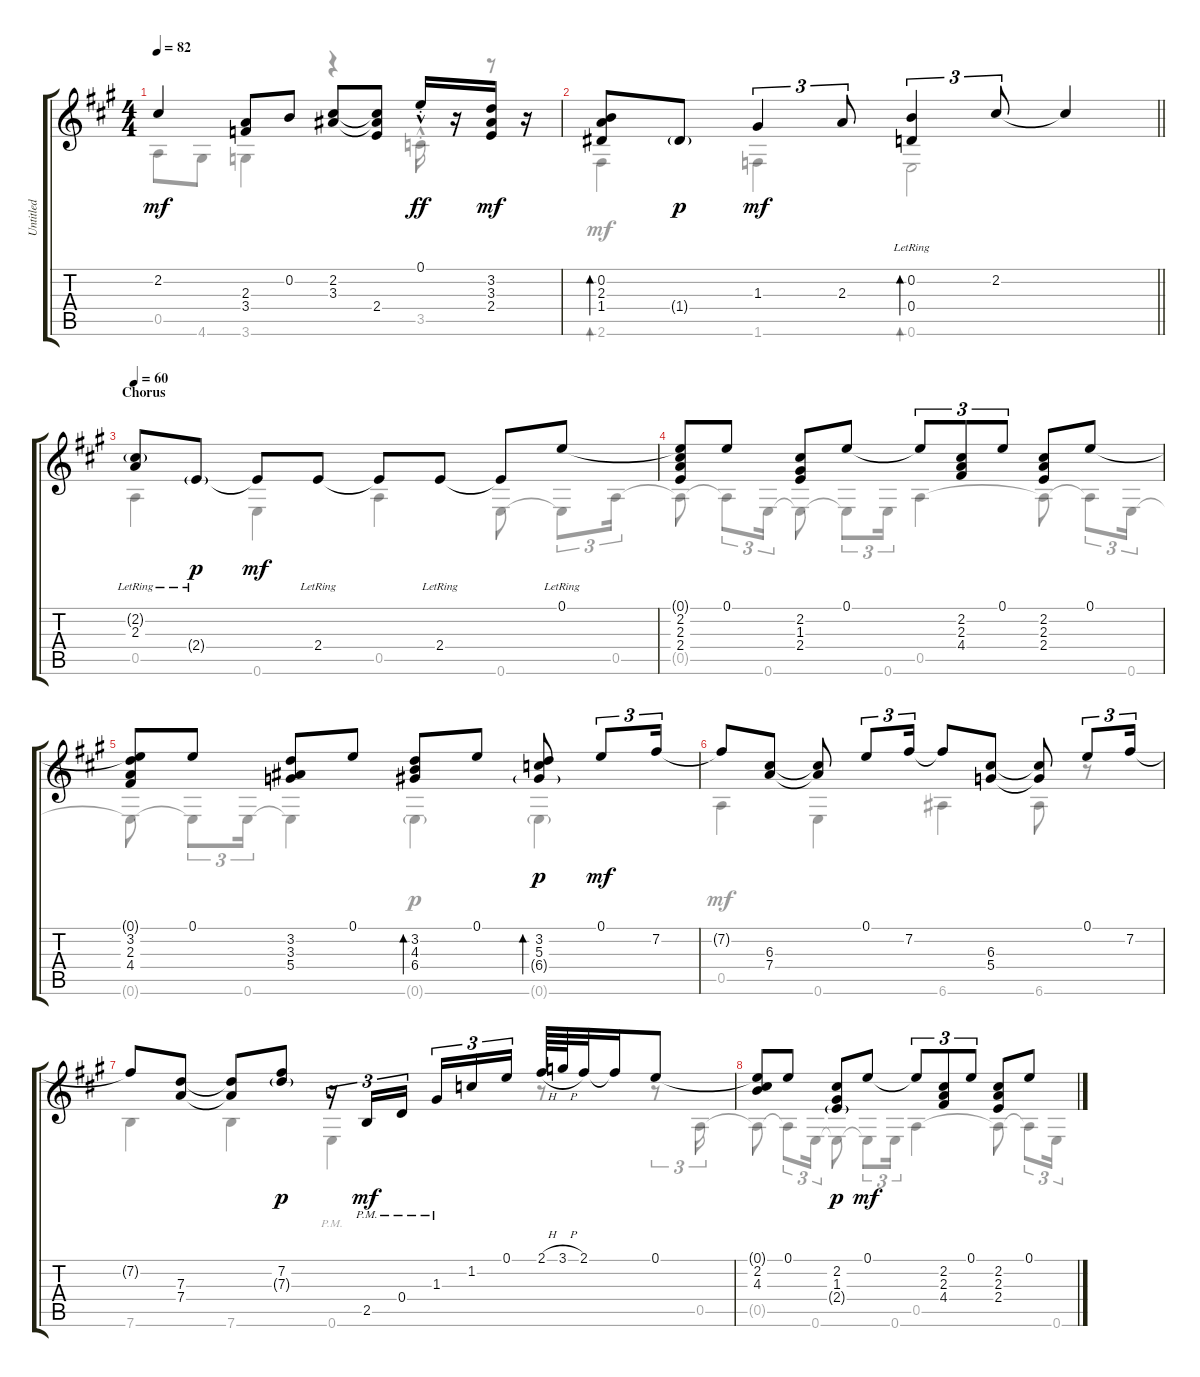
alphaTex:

\track ("Untitled" "Untitled") {instrument acousticguitarsteel}
\staff {score tabs}
\tuning (E4 B3 G3 D3 A2 E2) {hide}
\voice
\ts (4 4)
\tempo 82
\clef g2
\ks a
2.2.4{dy mf} (2.3 3.4).8 0.2.8 (2.2 3.3).8 (2.2{t} 3.3{t} 2.4).8 0.1{hac st}.16{dy ff} r.16 (3.2 3.3 2.4).16{dy mf} r.16 |
\barLineRight lightlight
(0.2 2.3 1.4).8{bd 30} 1.4{g}.8{dy p} 1.3.4{tu (3 2) dy mf} 2.3.8{tu (3 2)} (0.2{lr} 0.4{lr}).4{tu (3 2) bd 30} 2.2.8{tu (3 2)} 2.2{t}.4 |
\section ("" "Chorus")
\tempo 60
(2.2{g lr} 2.3{lr}).8 2.4{g lr}.8{dy p} 2.4{t}.8{dy mf} 2.4{lr}.8 2.4{t}.8 2.4{lr}.8 2.4{t}.8 0.1{lr}.8 |
(0.1{t} 2.2 2.3 2.4).8 0.1.8 (2.2 1.3 2.4).8 0.1.8 0.1{t}.8{tu (3 2)} (2.2 2.3 4.4).8{tu (3 2)} 0.1.8{tu (3 2)} (2.2 2.3 2.4).8 0.1.8 |
(0.1{t} 3.2 2.3 4.4).8 0.1.8 (3.2 3.3 5.4).8 0.1.8 (3.2 4.3 6.4).8{bd 30} 0.1.8 (3.2 5.3 6.4{g}).8{bd 30 dy p} 0.1.8{tu (3 2) dy mf} 7.2.16{tu (3 2)} |
7.2{t}.8 (6.3 7.4).8 (6.3{t} 7.4{t}).8 0.1.8{tu (3 2)} 7.2.16{tu (3 2)} 7.2{t}.8 (6.3 5.4).8 (6.3{t} 5.4{t}).8 0.1.8{tu (3 2)} 7.2.16{tu (3 2)} |
7.2{t}.8 (7.3 7.4).8 (7.3{t} 7.4{t}).8 (7.2 7.3{g}).8{dy p} r.16{tu (3 2)} 2.5{pm}.16{tu (3 2) dy mf} 0.4{pm}.16{tu (3 2) beam splitsecondary} 1.3{pm}.16{tu (3 2)} 1.2.16{tu (3 2)} 0.1.16{tu (3 2)} 2.1{h}.64 3.1{h}.64 2.1.32 2.1{t}.16 0.1.8 |
(0.1{t} 2.2 4.3).8 0.1.8 (2.2 1.3 2.4{g}).8{dy p} 0.1.8{dy mf} 0.1{t}.8{tu (3 2)} (2.2 2.3 4.4).8{tu (3 2)} 0.1.8{tu (3 2)} (2.2 2.3 2.4).8 0.1.8
\voice
\clef g2
\ottava regular
\simile none
\ks a
0.5.8{dy mf} 4.6.8 3.6.4 r.4 3.5{hac st}.16{dy ff} r.16 r.8 |
\barLineRight lightlight
2.6.4{bd 30 dy mf} 1.6.4 0.6.2{bd 30} |
0.5.4 0.6.4 0.5.4 0.6.8 0.6{t}.8{tu (3 2)} 0.5.16{tu (3 2)} |
0.5{t}.8 0.5{t}.8{tu (3 2)} 0.6.16{tu (3 2)} 0.6{t}.8 0.6{t}.8{tu (3 2)} 0.6.16{tu (3 2)} 0.5.4 0.5{t}.8 0.5{t}.8{tu (3 2)} 0.6.16{tu (3 2)} |
0.6{t}.8 0.6{t}.8{tu (3 2)} 0.6.16{tu (3 2)} 0.6{t}.4 0.6{g}.4{dy p} 0.6{g}.4 |
0.5.4{dy mf} 0.6.4 6.6.4 6.6.8 r.8 |
7.6.4 7.6.4 0.6{pm}.4 r.8 r.8{tu (3 2)} 0.5.16{tu (3 2)} |
0.5{t}.8 0.5{t}.8{tu (3 2)} 0.6.16{tu (3 2)} 0.6{t}.8 0.6{t}.8{tu (3 2)} 0.6.16{tu (3 2)} 0.5.4 0.5{t}.8 0.5{t}.8{tu (3 2)} 0.6.16{tu (3 2)}
